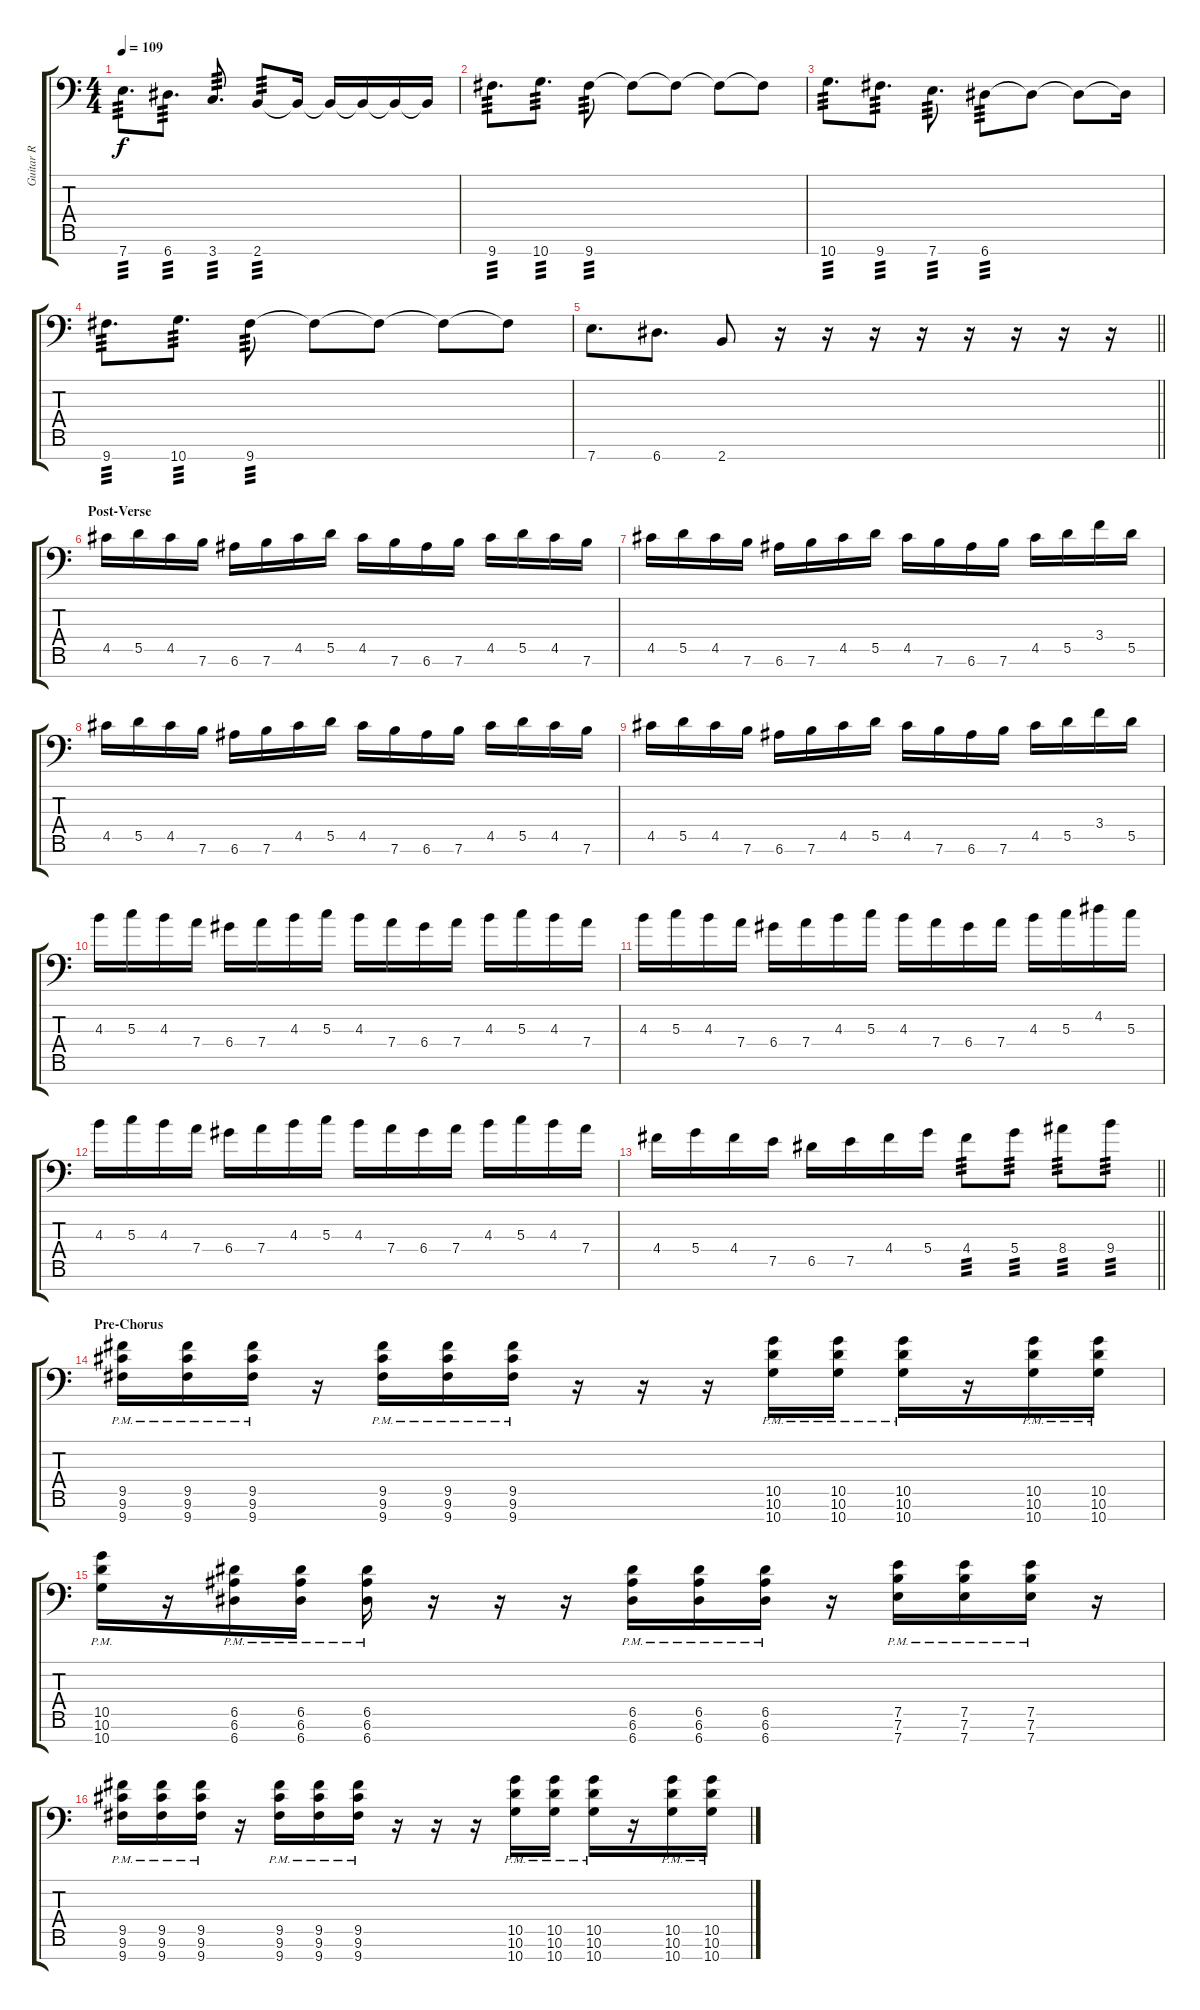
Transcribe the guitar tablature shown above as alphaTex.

\track ("Guitar R" "Guitar R") {instrument overdrivenguitar}
\staff {score tabs}
\tuning (E4 B3 G3 D3 A2 E2 A1) {hide}
\ts (4 4)
\tempo 109
\clef f4
\ks c
7.7.8{d tp 3 dy f} 6.7.8{d tp 3} 3.7.8{d tp 3} 2.7.8{tp 3} 2.7{t}.16 2.7{t}.16 2.7{t}.16 2.7{t}.16 2.7{t}.16 |
9.7.8{d tp 3} 10.7.8{d tp 3} 9.7.8{tp 3} 9.7{t}.8 9.7{t}.8 9.7{t}.8 9.7{t}.8 |
10.7.8{d tp 3} 9.7.8{d tp 3} 7.7.8{d tp 3} 6.7.8{tp 3} 6.7{t}.8 6.7{t}.8 6.7{t}.16 |
9.7.8{d tp 3} 10.7.8{d tp 3} 9.7.8{tp 3} 9.7{t}.8 9.7{t}.8 9.7{t}.8 9.7{t}.8 |
\barLineRight lightlight
7.7.8{d} 6.7.8{d} 2.7.8 r.16 r.16 r.16 r.16 r.16 r.16 r.16 r.16 |
\section ("" "Post-Verse")
4.5.16 5.5.16 4.5.16 7.6.16 6.6.16 7.6.16 4.5.16 5.5.16 4.5.16 7.6.16 6.6.16 7.6.16 4.5.16 5.5.16 4.5.16 7.6.16 |
4.5.16 5.5.16 4.5.16 7.6.16 6.6.16 7.6.16 4.5.16 5.5.16 4.5.16 7.6.16 6.6.16 7.6.16 4.5.16 5.5.16 3.4.16 5.5.16 |
4.5.16 5.5.16 4.5.16 7.6.16 6.6.16 7.6.16 4.5.16 5.5.16 4.5.16 7.6.16 6.6.16 7.6.16 4.5.16 5.5.16 4.5.16 7.6.16 |
4.5.16 5.5.16 4.5.16 7.6.16 6.6.16 7.6.16 4.5.16 5.5.16 4.5.16 7.6.16 6.6.16 7.6.16 4.5.16 5.5.16 3.4.16 5.5.16 |
4.3.16 5.3.16 4.3.16 7.4.16 6.4.16 7.4.16 4.3.16 5.3.16 4.3.16 7.4.16 6.4.16 7.4.16 4.3.16 5.3.16 4.3.16 7.4.16 |
4.3.16 5.3.16 4.3.16 7.4.16 6.4.16 7.4.16 4.3.16 5.3.16 4.3.16 7.4.16 6.4.16 7.4.16 4.3.16 5.3.16 4.2.16 5.3.16 |
4.3.16 5.3.16 4.3.16 7.4.16 6.4.16 7.4.16 4.3.16 5.3.16 4.3.16 7.4.16 6.4.16 7.4.16 4.3.16 5.3.16 4.3.16 7.4.16 |
\barLineRight lightlight
4.4.16 5.4.16 4.4.16 7.5.16 6.5.16 7.5.16 4.4.16 5.4.16 4.4.8{tp 3} 5.4.8{tp 3} 8.4.8{tp 3} 9.4.8{tp 3} |
\section ("" "Pre-Chorus")
(9.5{pm} 9.6{pm} 9.7{pm}).16 (9.5{pm} 9.6{pm} 9.7{pm}).16 (9.5{pm} 9.6{pm} 9.7{pm}).16 r.16 (9.5{pm} 9.6{pm} 9.7{pm}).16 (9.5{pm} 9.6{pm} 9.7{pm}).16 (9.5{pm} 9.6{pm} 9.7{pm}).16 r.16 r.16 r.16 (10.5{pm} 10.6{pm} 10.7{pm}).16 (10.5{pm} 10.6{pm} 10.7{pm}).16 (10.5{pm} 10.6{pm} 10.7{pm}).16 r.16 (10.5{pm} 10.6{pm} 10.7{pm}).16 (10.5{pm} 10.6{pm} 10.7{pm}).16 |
(10.5{pm} 10.6{pm} 10.7{pm}).16 r.16 (6.5{pm} 6.6{pm} 6.7{pm}).16 (6.5{pm} 6.6{pm} 6.7{pm}).16 (6.5{pm} 6.6{pm} 6.7{pm}).16 r.16 r.16 r.16 (6.5{pm} 6.6{pm} 6.7{pm}).16 (6.5{pm} 6.6{pm} 6.7{pm}).16 (6.5{pm} 6.6{pm} 6.7{pm}).16 r.16 (7.5{pm} 7.6{pm} 7.7{pm}).16 (7.5{pm} 7.6{pm} 7.7{pm}).16 (7.5{pm} 7.6{pm} 7.7{pm}).16 r.16 |
(9.5{pm} 9.6{pm} 9.7{pm}).16 (9.5{pm} 9.6{pm} 9.7{pm}).16 (9.5{pm} 9.6{pm} 9.7{pm}).16 r.16 (9.5{pm} 9.6{pm} 9.7{pm}).16 (9.5{pm} 9.6{pm} 9.7{pm}).16 (9.5{pm} 9.6{pm} 9.7{pm}).16 r.16 r.16 r.16 (10.5{pm} 10.6{pm} 10.7{pm}).16 (10.5{pm} 10.6{pm} 10.7{pm}).16 (10.5{pm} 10.6{pm} 10.7{pm}).16 r.16 (10.5{pm} 10.6{pm} 10.7{pm}).16 (10.5{pm} 10.6{pm} 10.7{pm}).16
